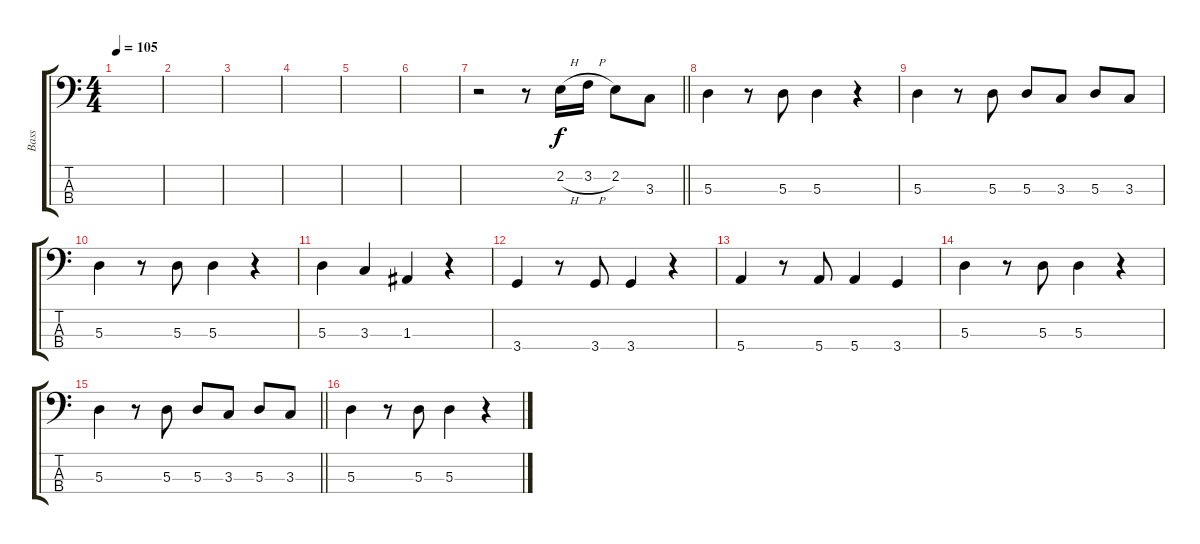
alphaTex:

\track ("Bass" "Bass") {instrument electricbassfinger}
\staff {score tabs}
\tuning (G2 D2 A1 E1) {hide}
\ts (4 4)
\tempo 105
\clef f4
\ks c
|
|
|
|
|
|
\barLineRight lightlight
r.2 r.8 2.2{h}.16 3.2{h}.16 2.2.8 3.3.8 |
5.3.4 r.8 5.3.8 5.3.4 r.4 |
5.3.4 r.8 5.3.8 5.3.8 3.3.8 5.3.8 3.3.8 |
5.3.4 r.8 5.3.8 5.3.4 r.4 |
5.3.4 3.3.4 1.3.4 r.4 |
3.4.4 r.8 3.4.8 3.4.4 r.4 |
5.4.4 r.8 5.4.8 5.4.4 3.4.4 |
5.3.4 r.8 5.3.8 5.3.4 r.4 |
\barLineRight lightlight
5.3.4 r.8 5.3.8 5.3.8 3.3.8 5.3.8 3.3.8 |
5.3.4 r.8 5.3.8 5.3.4 r.4
